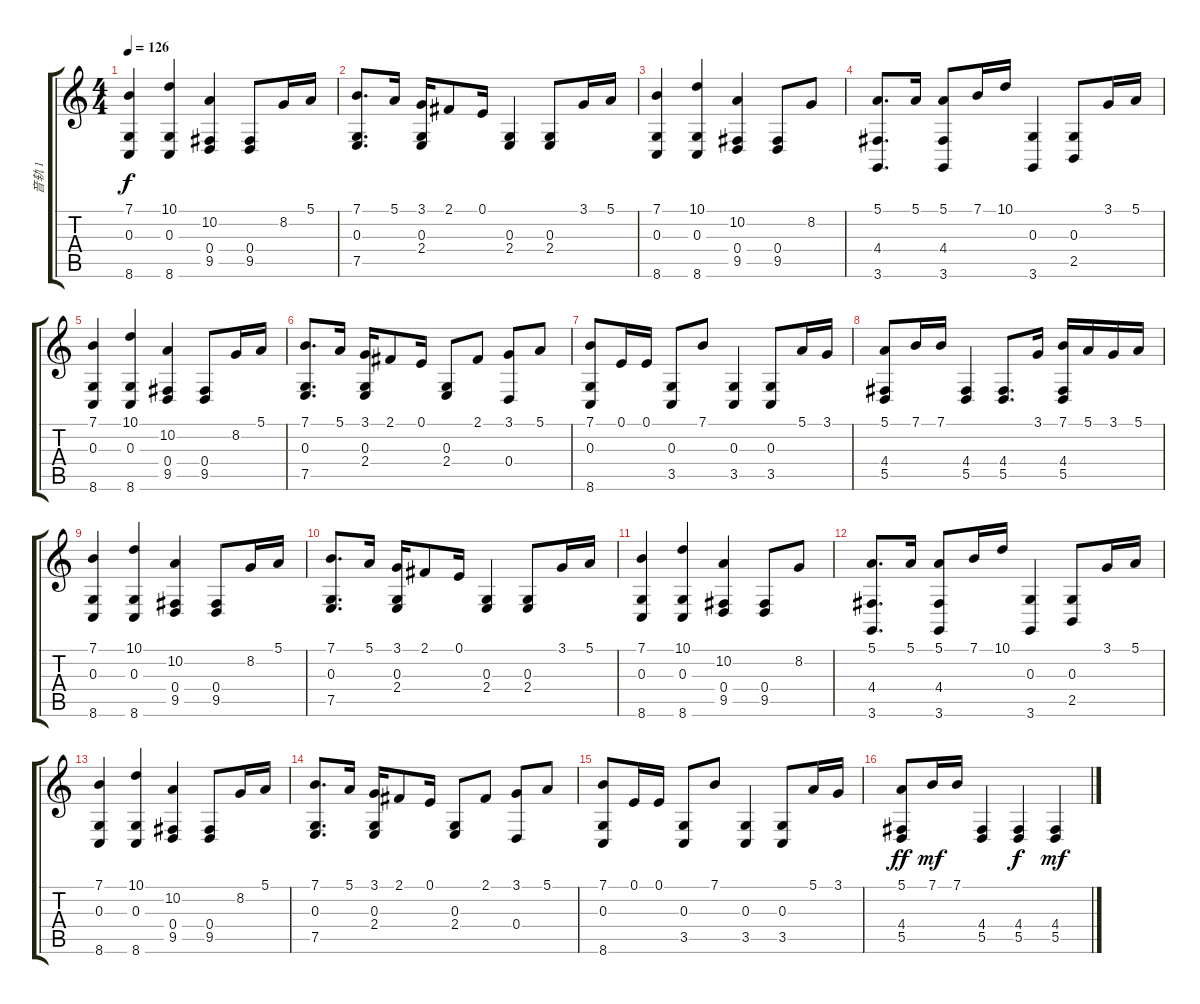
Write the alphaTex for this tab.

\track ("音轨 1" "音轨 1") {instrument acousticgrandpiano}
\staff {score tabs}
\tuning (E4 B3 G3 D3 A2 E2) {hide}
\ts (4 4)
\tempo 126
\clef g2
\ks c
(7.1 0.3 8.6).4{dy f} (10.1 0.3 8.6).4 (10.2 0.4 9.5).4 (0.4 9.5).8 8.2.16 5.1.16 |
(7.1 0.3 7.5).8{d} 5.1.16 (3.1 0.3 2.4).16 2.1.8 0.1.16 (0.3 2.4).4 (0.3 2.4).8 3.1.16 5.1.16 |
(7.1 0.3 8.6).4 (10.1 0.3 8.6).4 (10.2 0.4 9.5).4 (0.4 9.5).8 8.2.8 |
(5.1 4.4 3.6).8{d} 5.1.16 (5.1 4.4 3.6).8 7.1.16 10.1.16 (0.3 3.6).4 (0.3 2.5).8 3.1.16 5.1.16 |
(7.1 0.3 8.6).4 (10.1 0.3 8.6).4 (10.2 0.4 9.5).4 (0.4 9.5).8 8.2.16 5.1.16 |
(7.1 0.3 7.5).8{d} 5.1.16 (3.1 0.3 2.4).16 2.1.8 0.1.16 (0.3 2.4).8 2.1.8 (3.1 0.4).8 5.1.8 |
(7.1 0.3 8.6).8 0.1.16 0.1.16 (0.3 3.5).8 7.1.8 (0.3 3.5).4 (0.3 3.5).8 5.1.16 3.1.16 |
(5.1 4.4 5.5).8 7.1.16 7.1.16 (4.4 5.5).4 (4.4 5.5).8{d} 3.1.16 (7.1 4.4 5.5).16 5.1.16 3.1.16 5.1.16 |
(7.1 0.3 8.6).4 (10.1 0.3 8.6).4 (10.2 0.4 9.5).4 (0.4 9.5).8 8.2.16 5.1.16 |
(7.1 0.3 7.5).8{d} 5.1.16 (3.1 0.3 2.4).16 2.1.8 0.1.16 (0.3 2.4).4 (0.3 2.4).8 3.1.16 5.1.16 |
(7.1 0.3 8.6).4 (10.1 0.3 8.6).4 (10.2 0.4 9.5).4 (0.4 9.5).8 8.2.8 |
(5.1 4.4 3.6).8{d} 5.1.16 (5.1 4.4 3.6).8 7.1.16 10.1.16 (0.3 3.6).4 (0.3 2.5).8 3.1.16 5.1.16 |
(7.1 0.3 8.6).4 (10.1 0.3 8.6).4 (10.2 0.4 9.5).4 (0.4 9.5).8 8.2.16 5.1.16 |
(7.1 0.3 7.5).8{d} 5.1.16 (3.1 0.3 2.4).16 2.1.8 0.1.16 (0.3 2.4).8 2.1.8 (3.1 0.4).8 5.1.8 |
(7.1 0.3 8.6).8 0.1.16 0.1.16 (0.3 3.5).8 7.1.8 (0.3 3.5).4 (0.3 3.5).8 5.1.16 3.1.16 |
(5.1 4.4 5.5).8{dy ff} 7.1.16{dy mf} 7.1.16 (4.4 5.5).4 (4.4 5.5).4{dy f} (4.4 5.5).4{dy mf}
